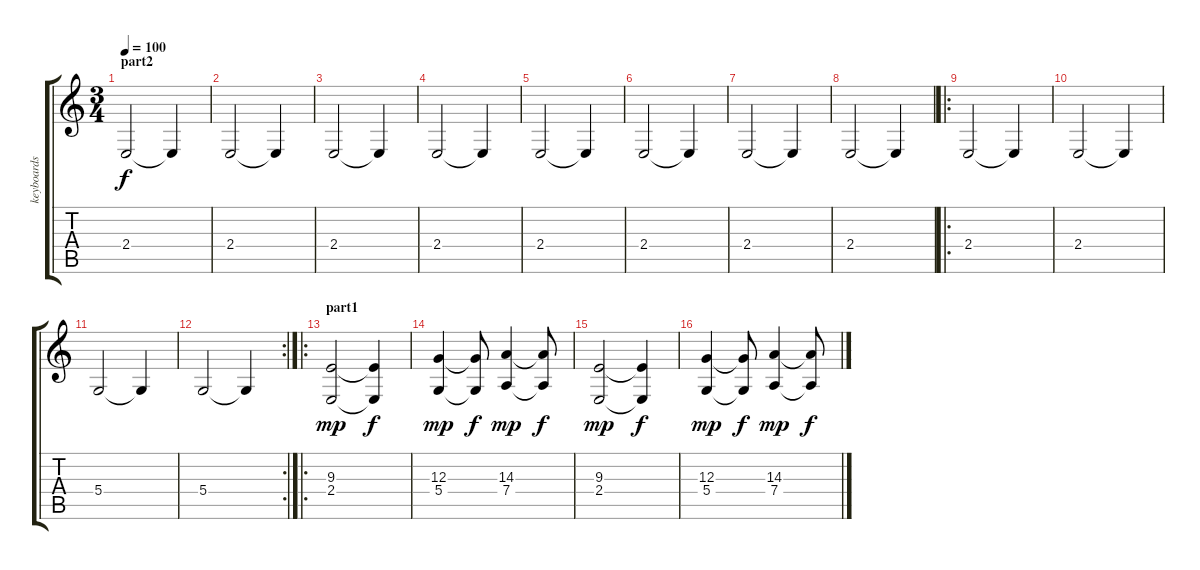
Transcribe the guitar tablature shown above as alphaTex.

\track ("keyboards 1" "keyboards ") {instrument pad1newage}
\staff {score tabs}
\tuning (E4 B3 G3 D3 A2 E2) {hide}
\ts (3 4)
\section ("" "part2")
\tempo 100
\clef g2
\ks c
2.4.2{dy f} 2.4{t}.4 |
2.4.2 2.4{t}.4 |
2.4.2 2.4{t}.4 |
2.4.2 2.4{t}.4 |
2.4.2 2.4{t}.4 |
2.4.2 2.4{t}.4 |
2.4.2 2.4{t}.4 |
2.4.2 2.4{t}.4 |
\ro
2.4.2 2.4{t}.4 |
2.4.2 2.4{t}.4 |
5.4.2 5.4{t}.4 |
\rc 2
5.4.2 5.4{t}.4 |
\ro
\section ("" "part1")
(9.3 2.4).2{dy mp} (9.3{t} 2.4{t}).4{dy f} |
(12.3 5.4).4{dy mp} (12.3{t} 5.4{t}).8{dy f} (14.3 7.4).4{dy mp} (14.3{t} 7.4{t}).8{dy f} |
(9.3 2.4).2{dy mp} (9.3{t} 2.4{t}).4{dy f} |
(12.3 5.4).4{dy mp} (12.3{t} 5.4{t}).8{dy f} (14.3 7.4).4{dy mp} (14.3{t} 7.4{t}).8{dy f}
